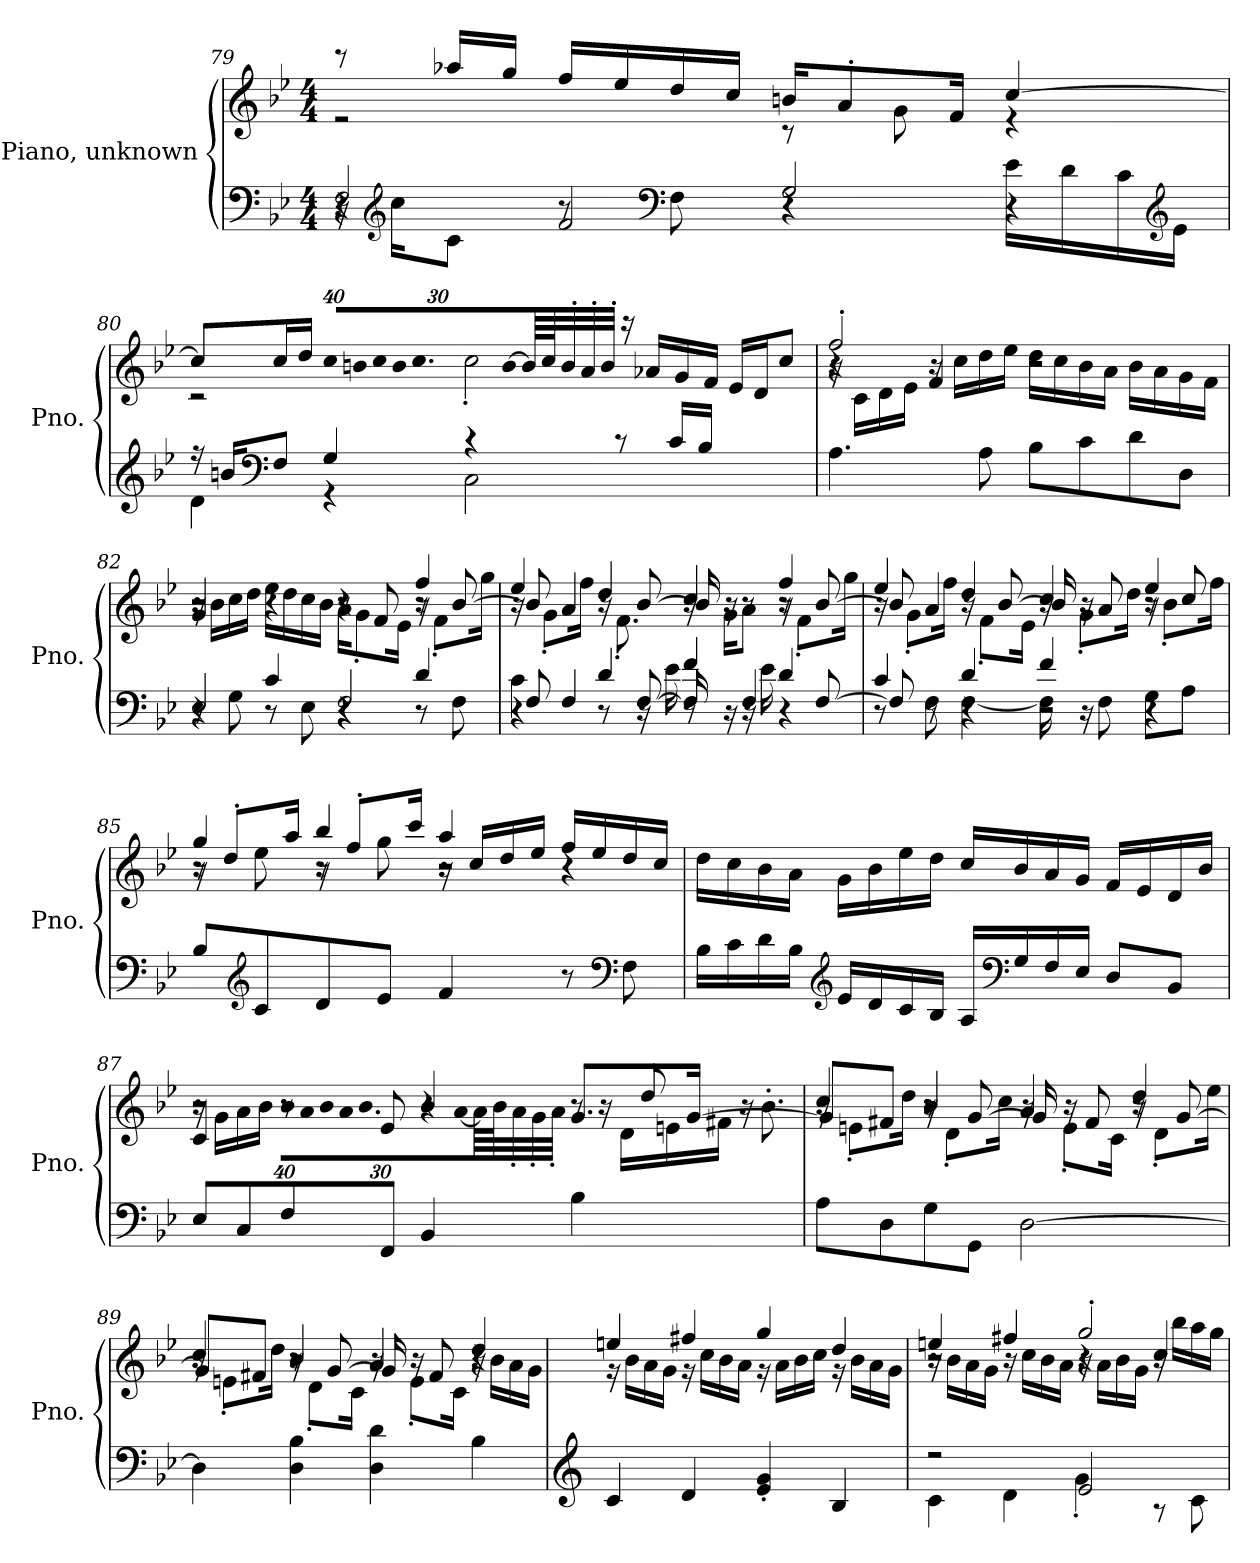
**kern	**kern
*part1	*part1
*staff2	*staff1
*I"Piano, unknown	*
*I'Pno.	*
*clefF4	*clefG2
*k[b-e-]	*k[b-e-]
*M4/4	*M4/4
=79	=79
*^	*^
*	*^	*	*
4r	16r	2F/	8r	2r
*clefG2	*	*	*	*
.	16cc\KL	.	.	.
.	8c\J	.	16aa-X/LL	.
.	.	.	16gg/JJ	.
2f/	8r	.	16ff/LL	.
.	.	.	16ee-/	.
*clefF4	*	*	*	*
.	8F\	.	16dd/	.
.	.	.	16cc/JJ	.
.	4r	2G/	16bn/KL	8r
.	.	.	8a'/	.
.	.	.	.	8g\
.	.	.	16f/Jk	.
4r	16e-\LL	.	[4cc/	4r
.	16d\	.	.	.
.	16c\	.	.	.
*clefG2	*	*	*	*
.	16e-\JJ	.	.	.
*	*v	*v	*	*
!!LO:LB:g=z	!!
=80	=80	=80	=80
16r	4d\	8cc/L]	2r
16bn/KL	.	.	.
*clefF4	*	*	*
8F/J	.	16cc/L	.
.	.	16dd/JJ	.
*	*	*Xbrackettup	*
!	!	!LO:N:vis=32	!
4G/	4r	640%23cc/LLL	.
!	!	!LO:N:vis=64	!
.	.	960%17bn/L	.
!	!	!LO:N:vis=64	!
.	.	960%17cc/	.
!	!	!LO:N:vis=64	!
.	.	960%17b/	.
!	!	!LO:N:vis=64.	!
.	.	640%17cc/	.
.	.	1920ryy	.
!	!	!LO:N:vis=256	!
.	.	[1920%17b/K	.
.	.	64b/]	.
.	.	64cc/J	.
.	.	32b'/	.
.	.	32a'/	.
.	.	32b'/JJJ	.
4r	2C\	16r	2cc'\
.	.	16a-X/LL	.
.	.	16g/	.
.	.	16f/JJ	.
8r	.	16e-/LL	.
.	.	16d/J	.
16c/LL	.	8cc/J	.
16B-/JJ	.	.	.
*v	*v	*	*
=81	=81	=81
*	*	*^
4.A\	2ff'/	16r	4r
.	.	16c\LL	.
.	.	16d\	.
.	.	16e-\JJ	.
.	.	16r	4f/
.	.	16cc\LL	.
8A\	.	16dd\	.
.	.	16ee-\JJ	.
8B-\L	2r	16dd\LL	2r
.	.	16cc\	.
8c\	.	16b-\	.
.	.	16a\JJ	.
8d\	.	16b-\LL	.
.	.	16a\	.
8D\J	.	16g\	.
.	.	16f\JJ	.
!!LO:PB:g=z	!!	!!
=82	=82	=82	=82
*^	*	*	*
*	*^	*	*	*
4r	8r	2E-/	4g/	16r	2r
.	.	.	.	16b-\LL	.
.	8G\	.	.	16cc\	.
.	.	.	.	16dd\JJ	.
4c/	8r	.	4r	16ee-\LL	.
.	.	.	.	16dd\	.
.	8E-\	.	.	16cc\	.
.	.	.	.	16b-\JJ	.
4r	4r	2F/	8r	16a\KL	4r
.	.	.	.	8g'\	.
.	.	.	8f/	.	.
.	.	.	.	16e-\Jk	.
4d/	8r	.	4ff/	16r	8r
.	.	.	.	8f'\L	.
.	8F\	.	.	.	[8b-/
.	.	.	.	16gg\Jk	.
=83	=83	=83	=83	=83	=83
4r	4c\	8F/	4ee-/	16r	8b-/]
.	.	.	.	8g'\L	.
.	.	4F/	.	.	4a/
.	.	.	.	16ff\Jk	.
4d/	8r	.	4dd/	16r	.
.	.	.	.	8.f'\	.
.	16r	[8F/	.	.	[8b-/
.	16e-\	.	.	.	.
4f/	8r	16F/]	4cc/	16r	16b-/]
.	.	16r	.	16g\KL	16r
.	16r	4F/	.	8a\J	8r
.	16e-\	.	.	.	.
4d/	4r	.	4ff/	16r	8r
.	.	.	.	8f'\L	.
.	.	[8F/	.	.	[8b-/
.	.	.	.	16gg\Jk	.
!!LO:LB:g=z	!!	!!
=84	=84	=84	=84	=84	=84
4c/	8r	8F/]	4ee-/	16r	8b-/]
.	.	.	.	8g'\L	.
.	8F\	8r	.	.	4a/
.	.	.	.	16ff\Jk	.
4d/	[4F\	4r	4dd/	16r	.
.	.	.	.	8f'\L	.
.	.	.	.	.	[8b-/
.	.	.	.	16e-\Jk	.
4f/	16F\]	2r	4cc/	16r	16b-/]
.	16r	.	.	8g'\L	16r
.	8F\	.	.	.	8a/
.	.	.	.	16dd\Jk	.
4r	8G\L	.	4ee-/	16r	8r
.	.	.	.	8b-'\L	.
.	8A\J	.	.	.	8cc/
.	.	.	.	16ff\Jk	.
*v	*v	*v	*	*	*
=85	=85	=85	=85
8B-/L	4gg/	8r	16r
.	.	.	8dd'/L
*clefG2	*	*	*
8c/	.	8ee-\	.
.	.	.	16aa/Jk
8d/	4bb-/	8r	16r
.	.	.	8ff'/L
8e-/J	.	8gg\	.
.	.	.	16ccc/Jk
4f/	4aa/	2r	16r
.	.	.	16cc/LL
.	.	.	16dd/
.	.	.	16ee-/JJ
8r	4r	.	16ff/LL
.	.	.	16ee-/
*clefF4	*	*	*
8F\	.	.	16dd/
.	.	.	16cc/JJ
*	*v	*v	*v
!!LO:LB:g=z
=86	=86
16B-\LL	16dd\LL
16c\	16cc\
16d\	16b-\
16B-\JJ	16a\JJ
*clefG2	*
16e-/LL	16g\LL
16d/	16b-\
16c/	16ee-\
16B-/JJ	16dd\JJ
16A/LL	16cc/LL
*clefF4	*
16G/	16b-/
16F/	16a/
16E-/JJ	16g/JJ
8D/L	16f/LL
.	16e-/
8BB-/J	16d/
.	16b-/JJ
!!LO:LB:g=z
=87	=87
*	*^
*	*	*^
8E-/L	2r	16r	4c/
.	.	16g\LL	.
8C/	.	16a\	.
.	.	16b-\JJ	.
!	!	!LO:N:vis=32	!
8F/	.	640%23b-\LLL	8r
!	!	!LO:N:vis=64	!
.	.	960%17a\L	.
!	!	!LO:N:vis=64	!
.	.	960%17b-\	.
!	!	!LO:N:vis=64	!
.	.	960%17a\	.
!	!	!LO:N:vis=64.	!
.	.	640%17b-\	.
.	.	1920ryy	.
!	!	!LO:N:vis=256	!
.	.	[1920%17a\K	.
8FF/J	.	64a\]	8e-/
.	.	64b-\J	.
.	.	32a'\	.
.	.	32g'\	.
.	.	32a'\JJJ	.
4BB-/	4r	16r	4b-/
.	.	16d\LL	.
.	.	16en\	.
.	.	16f#X\JJ	.
4B-\	8r	16r	8.g/L
.	.	8.b-'\	.
.	8dd/	.	.
.	.	.	[16g/Jk
!!LO:LB:g=z	!!	!!
=88	=88	=88	=88
8A\L	4cc/	16r	8g/L]
.	.	8en'\L	.
8D\	.	.	8f#X/J
.	.	16dd\Jk	.
8G\	4b-/	16r	8r
.	.	8d'\L	.
8GG\J	.	.	[8g/
.	.	16cc\Jk	.
[2D\	4a/	16r	16g/]
.	.	8e'\L	16r
.	.	.	8f#/
.	.	16c\Jk	.
.	4dd/	16r	8r
.	.	8d'\L	.
.	.	.	[8g/
.	.	16ee-\Jk	.
=89	=89	=89	=89
4D\]	4cc/	16r	8g/L]
.	.	8en'\L	.
.	.	.	8f#X/J
.	.	16dd\Jk	.
4D\ 4B-\	4b-/	16r	8r
.	.	8d'\L	.
.	.	.	[8g/
.	.	16c\Jk	.
4D\ 4d\	4a/	16r	16g/]
.	.	8e'\L	16r
.	.	.	8f#/
.	.	16c\Jk	.
4B-\	4dd/	16r	4r
.	.	16b-\LL	.
.	.	16a\	.
.	.	16g\JJ	.
*	*v	*v	*v
!!LO:LB:g=z
=90	=90
*clefG2	*
*	*^
4c/	4een/	16r
.	.	16b-\LL
.	.	16a\
.	.	16g\JJ
4d/	4ff#X/	16r
.	.	16cc\LL
.	.	16b-\
.	.	16a\JJ
4e-/' 4g/'	4gg/	16r
.	.	16a\LL
.	.	16b-\
.	.	16cc\JJ
4B-/	4dd/	16r
.	.	16b-\LL
.	.	16a\
.	.	16g\JJ
=91	=91	=91
*^	*	*^
2r	4c\	4een/	16r	2r
.	.	.	16b-\LL	.
.	.	.	16a\	.
.	.	.	16g\JJ	.
.	4d\	4ff#X/	16r	.
.	.	.	16cc\LL	.
.	.	.	16b-\	.
.	.	.	16a\JJ	.
2e-/	4g'\	2gg'/	16r	4r
.	.	.	16a\LL	.
.	.	.	16b-\	.
.	.	.	16g\JJ	.
.	8r	.	16r	4cc/
.	.	.	16bb-\LL	.
.	8c\	.	16aa\	.
.	.	.	16gg\JJ	.
*v	*v	*	*	*
*	*v	*v	*v
=	=
*-	*-
